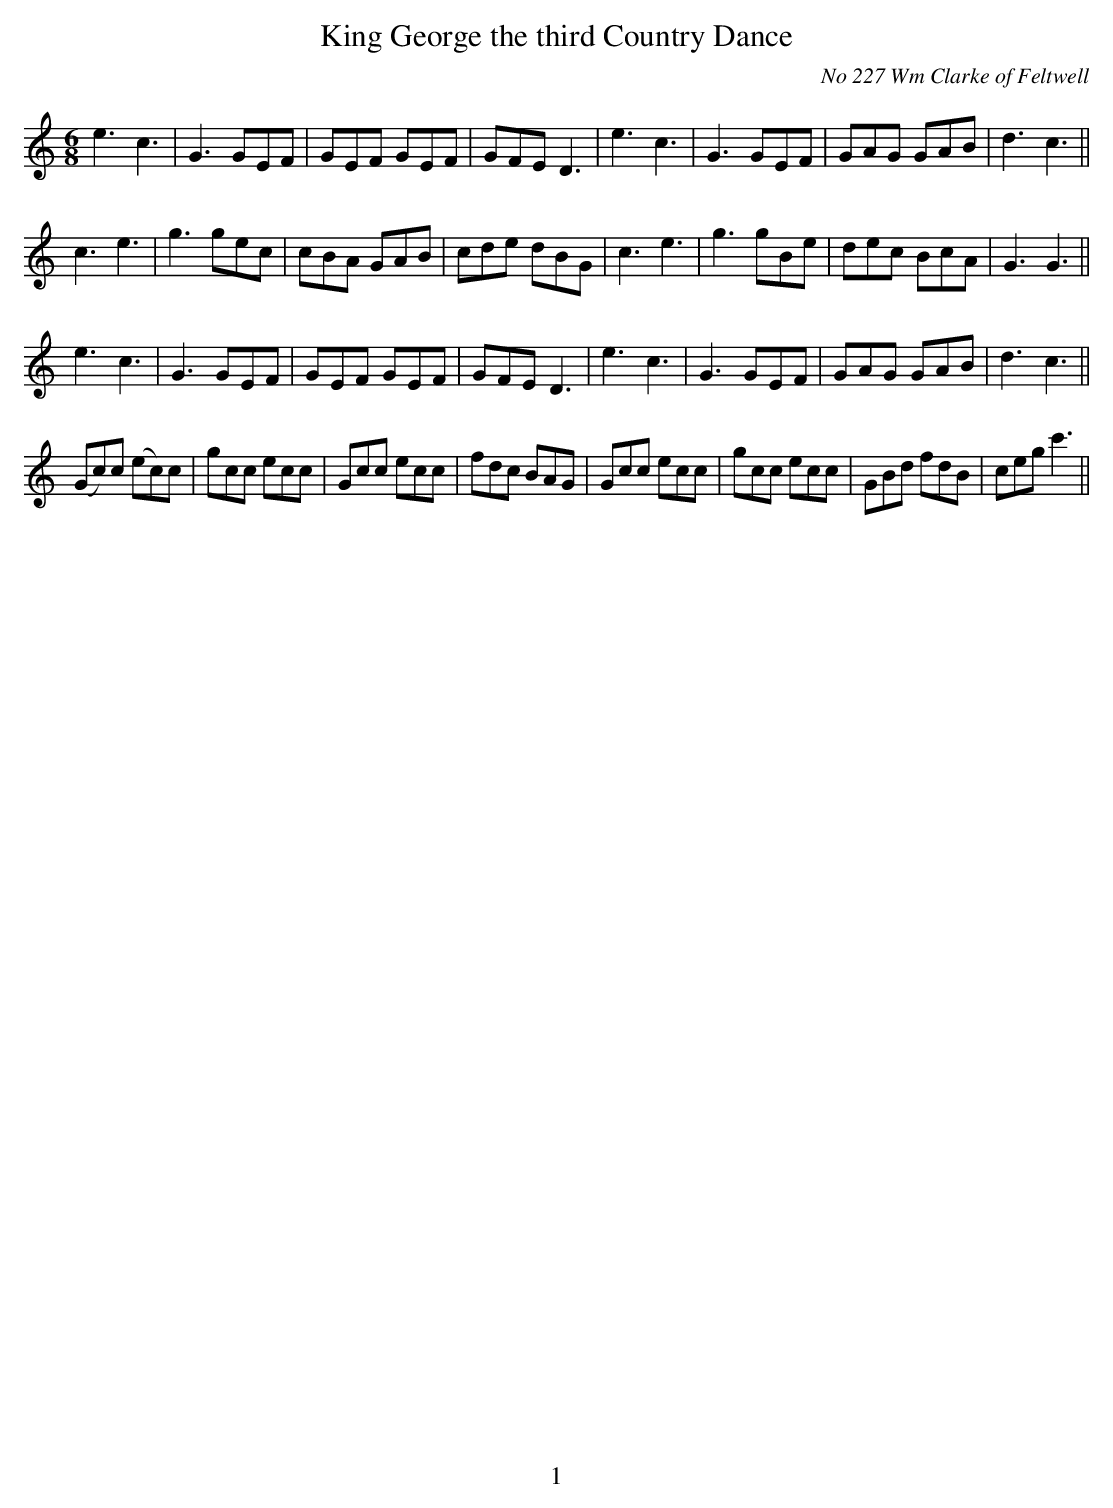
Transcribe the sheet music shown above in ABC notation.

X:1
T:King George the third Country Dance
O:No 227 Wm Clarke of Feltwell
M:6/8
L:1/8
K:C
e3c3| G3GEF| GEF GEF| GFE D3|e3c3| G3 GEF|GAG GAB| d3 c3||/!
c3 e3 |g3 gec| cBA GAB| cde dBG| c3 e3| g3 gBe| dec BcA| G3 G3||/!
e3c3| G3 GEF| GEF GEF| GFE D3| e3c3| G3 GEF| GAG GAB| d3 c3||/!
(Gc)c (ec)c|gcc ecc| Gcc ecc| fdc BAG| Gcc ecc| gcc ecc| GBd fdB|ceg c'3||
